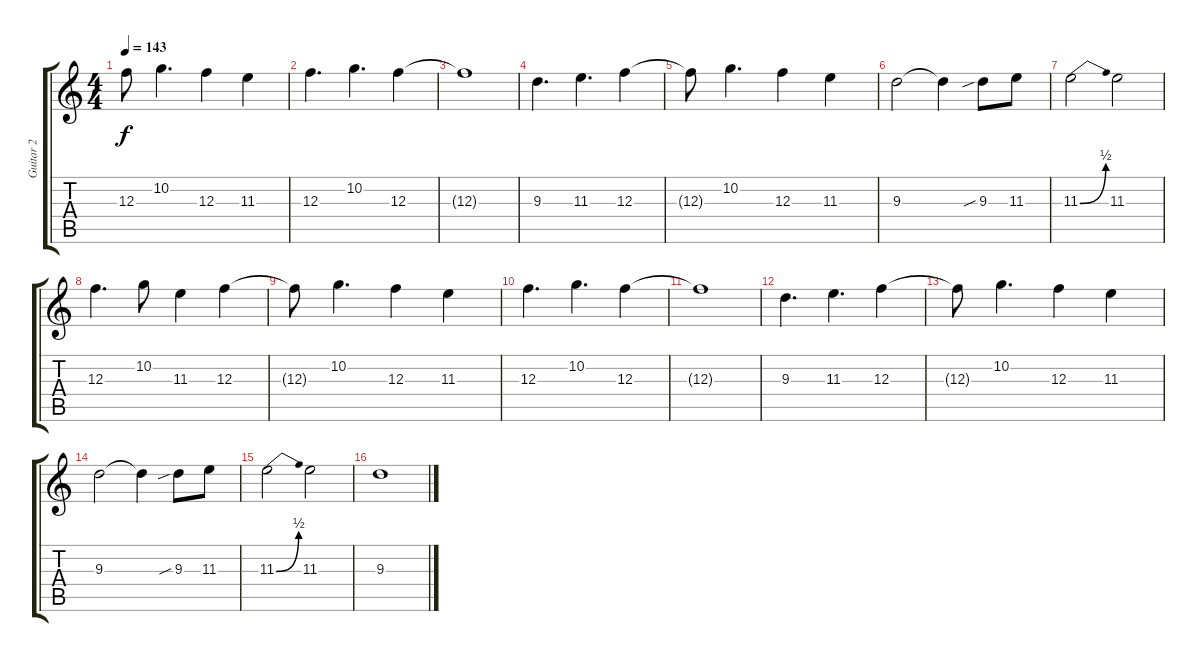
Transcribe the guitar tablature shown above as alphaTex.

\track ("Guitar 2" "Guitar 2") {instrument distortionguitar}
\staff {score tabs}
\tuning (D4 A3 F3 C3 G2 D2) {hide}
\ts (4 4)
\tempo 143
\clef g2
\ks c
12.3{t}.8{dy f} 10.2.4{d} 12.3.4 11.3.4 |
12.3.4{d} 10.2.4{d} 12.3.4 |
12.3{t}.1 |
9.3.4{d} 11.3.4{d} 12.3.4 |
12.3{t}.8 10.2.4{d} 12.3.4 11.3.4 |
9.3.2 9.3{t}.4 9.3{sib}.8 11.3.8 |
11.3{be (bend 0 0 60 2)}.2 11.3.2 |
12.3.4{d} 10.2.8 11.3.4 12.3.4 |
12.3{t}.8 10.2.4{d} 12.3.4 11.3.4 |
12.3.4{d} 10.2.4{d} 12.3.4 |
12.3{t}.1 |
9.3.4{d} 11.3.4{d} 12.3.4 |
12.3{t}.8 10.2.4{d} 12.3.4 11.3.4 |
9.3.2 9.3{t}.4 9.3{sib}.8 11.3.8 |
11.3{be (bend 0 0 60 2)}.2 11.3.2 |
9.3.1
